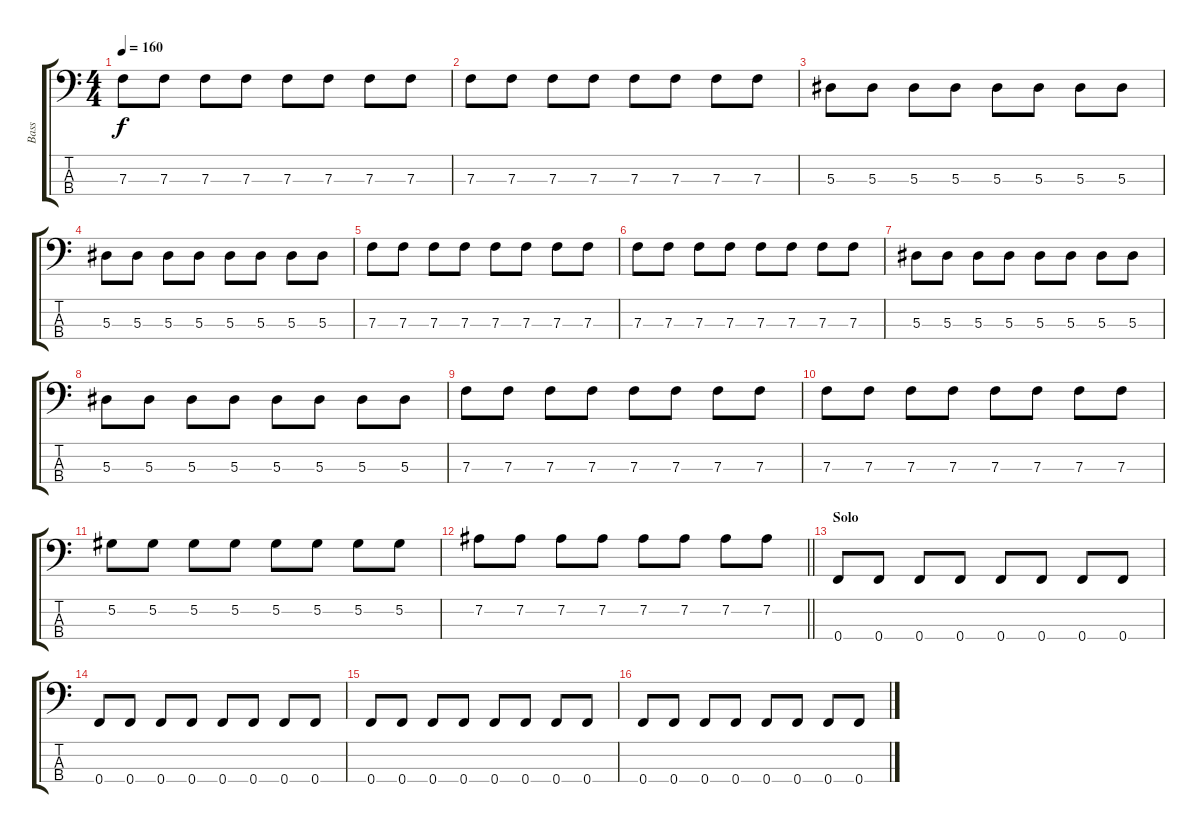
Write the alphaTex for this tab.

\track ("Bass" "Bass") {instrument electricbasspick}
\staff {score tabs}
\tuning (Ab2 Eb2 Bb1 F1) {hide}
\ts (4 4)
\tempo 160
\clef f4
\ks c
7.3.8{dy f} 7.3.8 7.3.8 7.3.8 7.3.8 7.3.8 7.3.8 7.3.8 |
7.3.8 7.3.8 7.3.8 7.3.8 7.3.8 7.3.8 7.3.8 7.3.8 |
5.3.8 5.3.8 5.3.8 5.3.8 5.3.8 5.3.8 5.3.8 5.3.8 |
5.3.8 5.3.8 5.3.8 5.3.8 5.3.8 5.3.8 5.3.8 5.3.8 |
7.3.8 7.3.8 7.3.8 7.3.8 7.3.8 7.3.8 7.3.8 7.3.8 |
7.3.8 7.3.8 7.3.8 7.3.8 7.3.8 7.3.8 7.3.8 7.3.8 |
5.3.8 5.3.8 5.3.8 5.3.8 5.3.8 5.3.8 5.3.8 5.3.8 |
5.3.8 5.3.8 5.3.8 5.3.8 5.3.8 5.3.8 5.3.8 5.3.8 |
7.3.8 7.3.8 7.3.8 7.3.8 7.3.8 7.3.8 7.3.8 7.3.8 |
7.3.8 7.3.8 7.3.8 7.3.8 7.3.8 7.3.8 7.3.8 7.3.8 |
5.2.8 5.2.8 5.2.8 5.2.8 5.2.8 5.2.8 5.2.8 5.2.8 |
\barLineRight lightlight
7.2.8 7.2.8 7.2.8 7.2.8 7.2.8 7.2.8 7.2.8 7.2.8 |
\section ("" "Solo")
0.4.8 0.4.8 0.4.8 0.4.8 0.4.8 0.4.8 0.4.8 0.4.8 |
0.4.8 0.4.8 0.4.8 0.4.8 0.4.8 0.4.8 0.4.8 0.4.8 |
0.4.8 0.4.8 0.4.8 0.4.8 0.4.8 0.4.8 0.4.8 0.4.8 |
0.4.8 0.4.8 0.4.8 0.4.8 0.4.8 0.4.8 0.4.8 0.4.8
